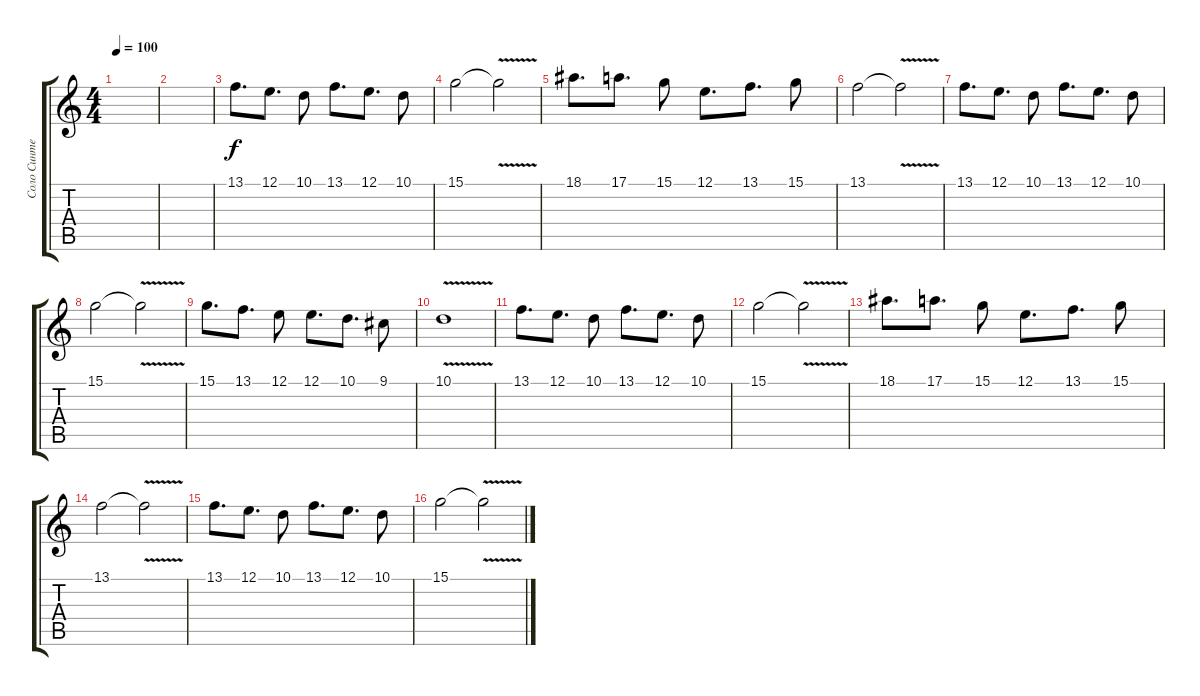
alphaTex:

\track ("Соло Синтезатор" "Соло Синте") {instrument panflute}
\staff {score tabs}
\tuning (E4 B3 G3 D3 A2 E2) {hide}
\ts (4 4)
\tempo 100
\clef g2
\ks c
|
|
13.1.8{d} 12.1.8{d} 10.1.8 13.1.8{d} 12.1.8{d} 10.1.8 |
15.1.2 15.1{v t}.2 |
18.1.8{d} 17.1.8{d} 15.1.8 12.1.8{d} 13.1.8{d} 15.1.8 |
13.1.2 13.1{v t}.2 |
13.1.8{d} 12.1.8{d} 10.1.8 13.1.8{d} 12.1.8{d} 10.1.8 |
15.1.2 15.1{v t}.2 |
15.1.8{d} 13.1.8{d} 12.1.8 12.1.8{d} 10.1.8{d} 9.1.8 |
10.1{v}.1 |
13.1.8{d} 12.1.8{d} 10.1.8 13.1.8{d} 12.1.8{d} 10.1.8 |
15.1.2 15.1{v t}.2 |
18.1.8{d} 17.1.8{d} 15.1.8 12.1.8{d} 13.1.8{d} 15.1.8 |
13.1.2 13.1{v t}.2 |
13.1.8{d} 12.1.8{d} 10.1.8 13.1.8{d} 12.1.8{d} 10.1.8 |
15.1.2 15.1{v t}.2
